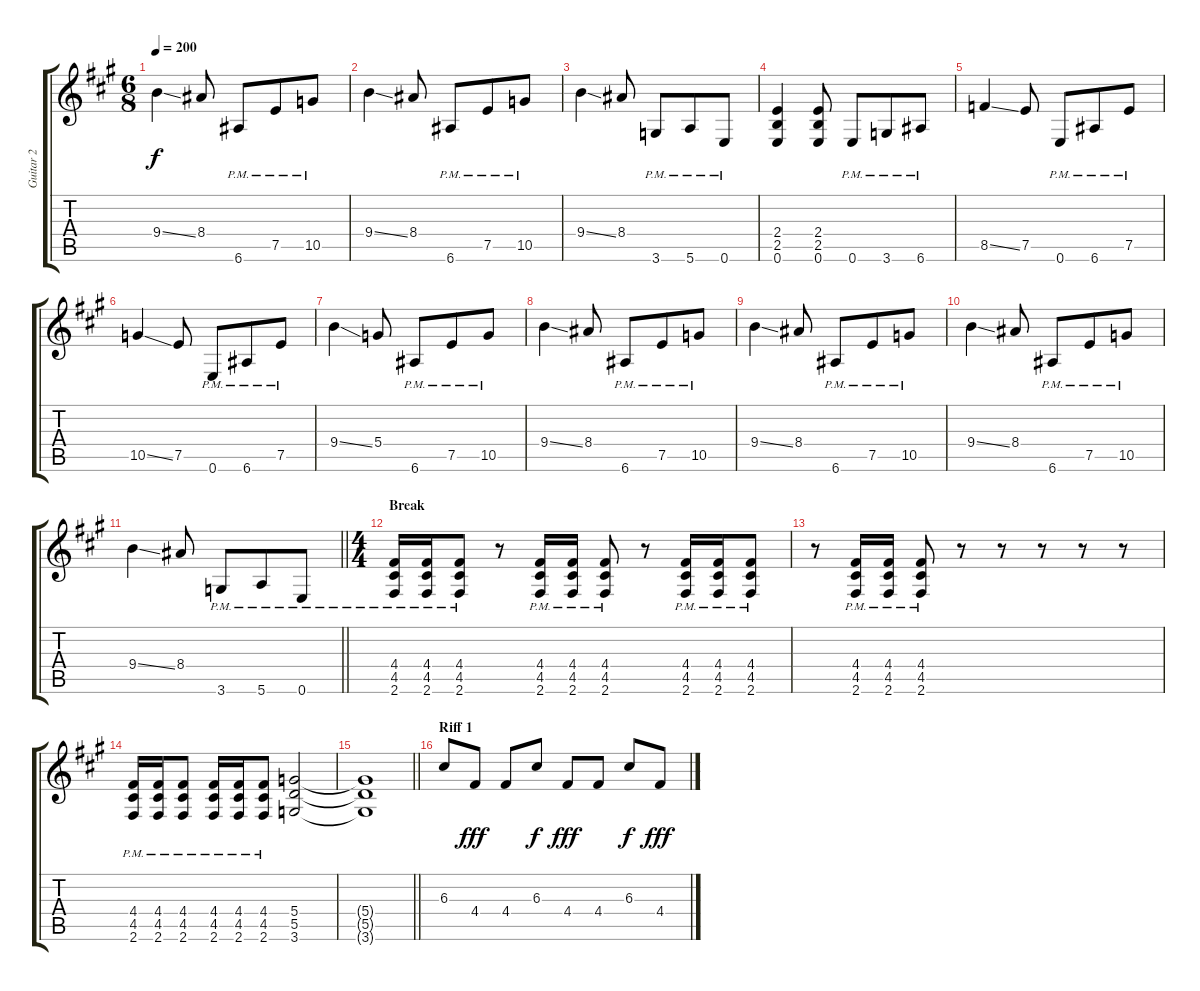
\track ("Guitar 2" "Guitar 2") {instrument distortionguitar}
\staff {score tabs}
\tuning (E4 B3 G3 D3 A2 E2) {hide}
\ts (6 8)
\tempo 200
\clef g2
\ks f#minor
9.4{ss}.4{dy f} 8.4.8 6.6{pm}.8 7.5{pm}.8 10.5{pm}.8 |
9.4{ss}.4 8.4.8 6.6{pm}.8 7.5{pm}.8 10.5{pm}.8 |
9.4{ss}.4 8.4.8 3.6{pm}.8 5.6{pm}.8 0.6{pm}.8 |
(2.4 2.5 0.6).4 (2.4 2.5 0.6).8 0.6{pm}.8 3.6{pm}.8 6.6{pm}.8 |
8.5{ss}.4 7.5.8 0.6{pm}.8 6.6{pm}.8 7.5{pm}.8 |
10.5{ss}.4 7.5.8 0.6{pm}.8 6.6{pm}.8 7.5{pm}.8 |
9.4{ss}.4 5.4.8 6.6{pm}.8 7.5{pm}.8 10.5{pm}.8 |
9.4{ss}.4 8.4.8 6.6{pm}.8 7.5{pm}.8 10.5{pm}.8 |
9.4{ss}.4 8.4.8 6.6{pm}.8 7.5{pm}.8 10.5{pm}.8 |
9.4{ss}.4 8.4.8 6.6{pm}.8 7.5{pm}.8 10.5{pm}.8 |
\barLineRight lightlight
9.4{ss}.4 8.4.8 3.6{pm}.8 5.6{pm}.8 0.6{pm}.8 |
\ts (4 4)
\section ("" "Break")
(4.4{pm} 4.5{pm} 2.6{pm}).16 (4.4{pm} 4.5{pm} 2.6{pm}).16 (4.4{pm} 4.5{pm} 2.6{pm}).8 r.8 (4.4{pm} 4.5{pm} 2.6{pm}).16 (4.4{pm} 4.5{pm} 2.6{pm}).16 (4.4{pm} 4.5{pm} 2.6{pm}).8 r.8 (4.4{pm} 4.5{pm} 2.6{pm}).16 (4.4{pm} 4.5{pm} 2.6{pm}).16 (4.4{pm} 4.5{pm} 2.6{pm}).8 |
r.8 (4.4{pm} 4.5{pm} 2.6{pm}).16 (4.4{pm} 4.5{pm} 2.6{pm}).16 (4.4{pm} 4.5{pm} 2.6{pm}).8 r.8 r.8 r.8 r.8 r.8 |
(4.4{pm} 4.5{pm} 2.6{pm}).16 (4.4{pm} 4.5{pm} 2.6{pm}).16 (4.4{pm} 4.5{pm} 2.6{pm}).8 (4.4{pm} 4.5{pm} 2.6{pm}).16 (4.4{pm} 4.5{pm} 2.6{pm}).16 (4.4{pm} 4.5{pm} 2.6{pm}).8 (5.4 5.5 3.6).2 |
\barLineRight lightlight
(5.4{t} 5.5{t} 3.6{t}).1 |
\section ("" "Riff 1")
6.3.8 4.4.8{dy fff} 4.4.8 6.3.8{dy f} 4.4.8{dy fff} 4.4.8 6.3.8{dy f} 4.4.8{dy fff}
